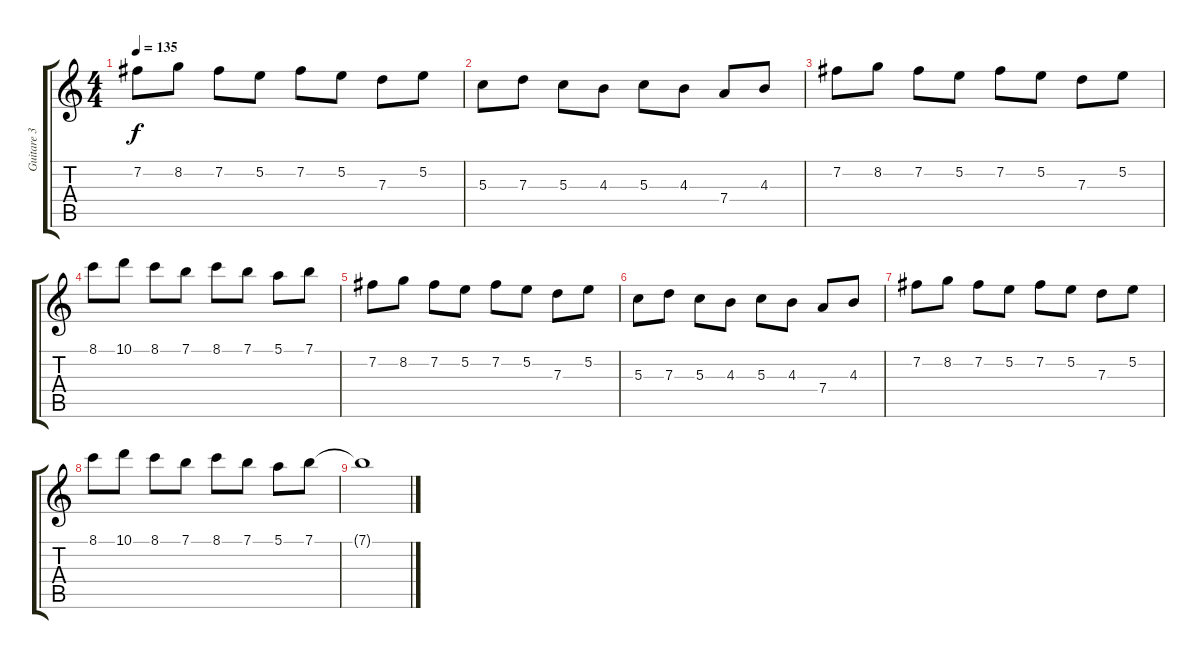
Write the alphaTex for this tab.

\track ("Guitare 3" "Guitare 3") {instrument distortionguitar}
\staff {score tabs}
\tuning (E4 B3 G3 D3 A2 D2) {hide}
\ts (4 4)
\tempo 135
\clef g2
\ks c
7.2.8{dy f} 8.2.8 7.2.8 5.2.8 7.2.8 5.2.8 7.3.8 5.2.8 |
5.3.8 7.3.8 5.3.8 4.3.8 5.3.8 4.3.8 7.4.8 4.3.8 |
7.2.8 8.2.8 7.2.8 5.2.8 7.2.8 5.2.8 7.3.8 5.2.8 |
8.1.8 10.1.8 8.1.8 7.1.8 8.1.8 7.1.8 5.1.8 7.1.8 |
7.2.8 8.2.8 7.2.8 5.2.8 7.2.8 5.2.8 7.3.8 5.2.8 |
5.3.8 7.3.8 5.3.8 4.3.8 5.3.8 4.3.8 7.4.8 4.3.8 |
7.2.8 8.2.8 7.2.8 5.2.8 7.2.8 5.2.8 7.3.8 5.2.8 |
8.1.8 10.1.8 8.1.8 7.1.8 8.1.8 7.1.8 5.1.8 7.1.8 |
7.1{t}.1
